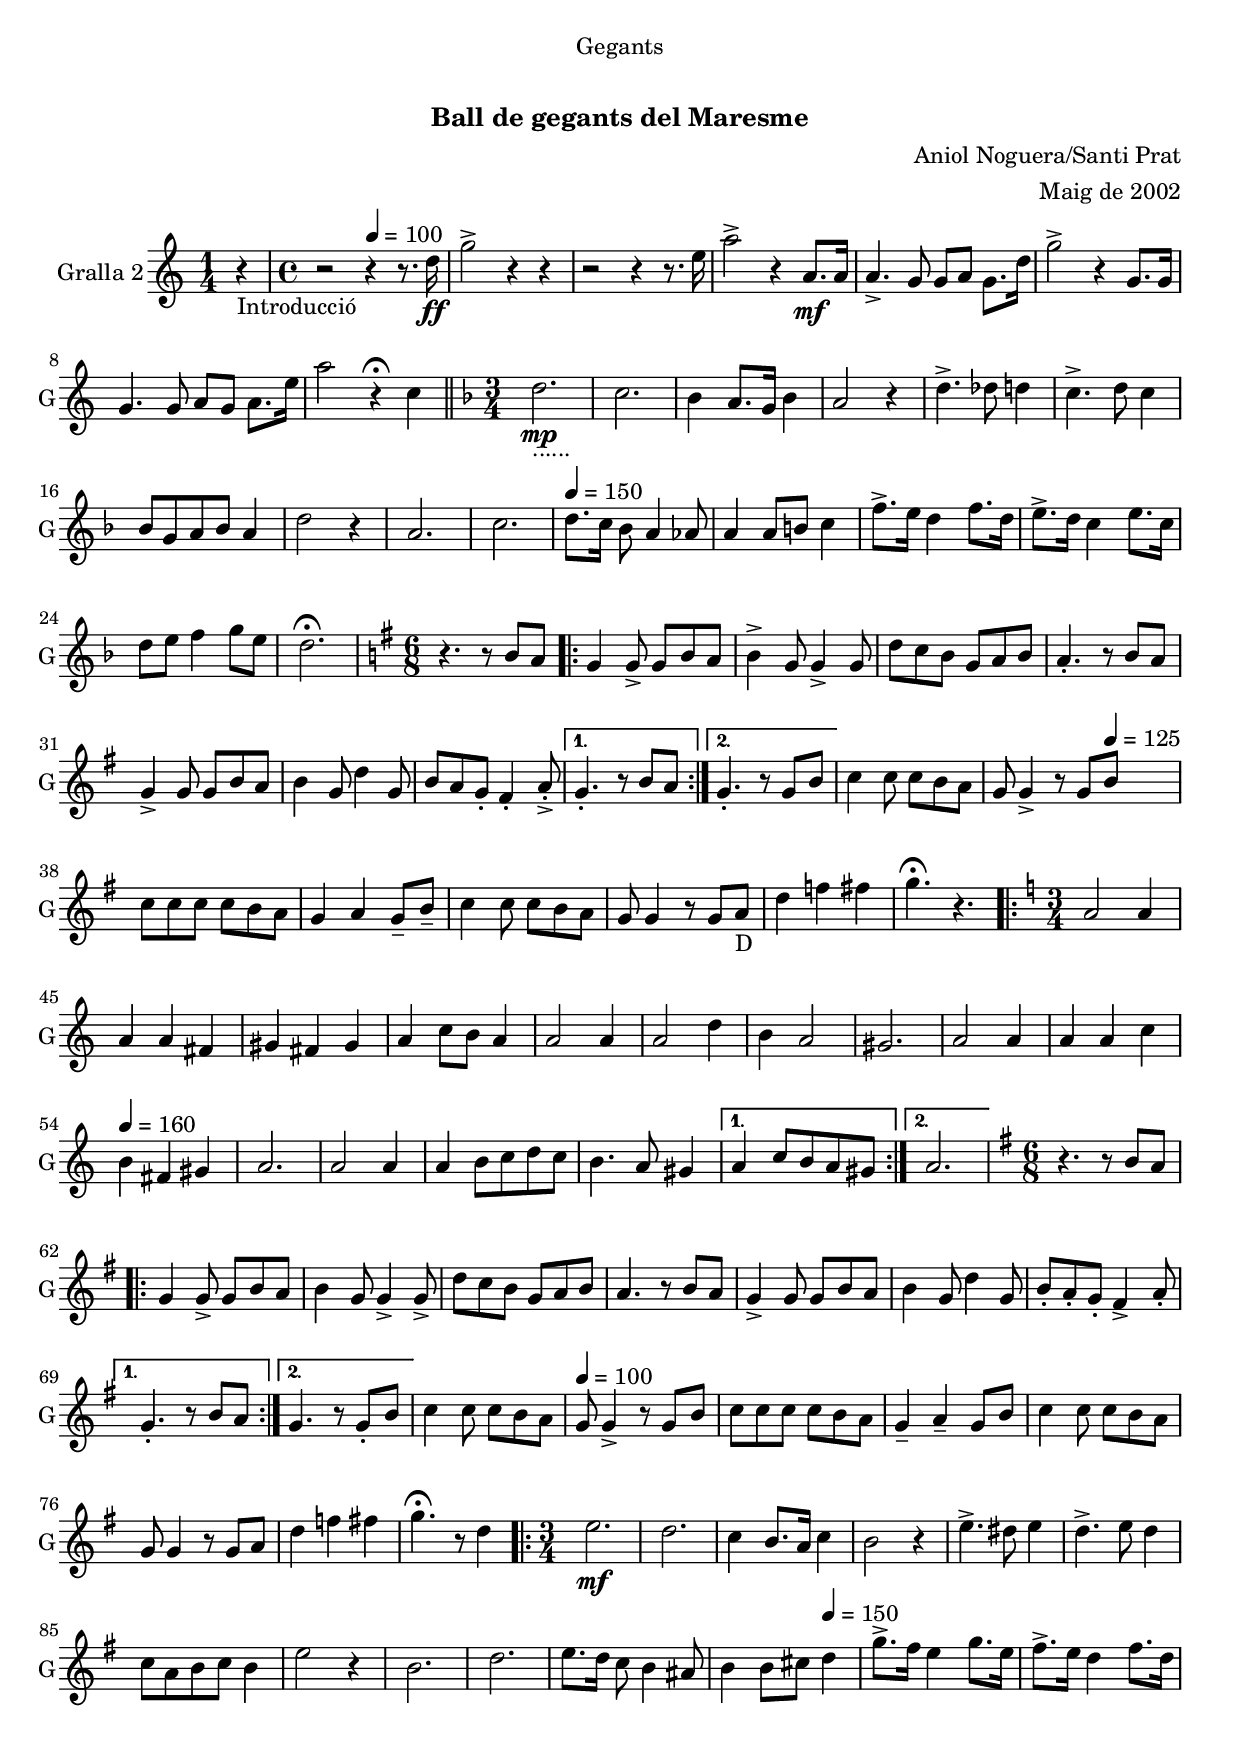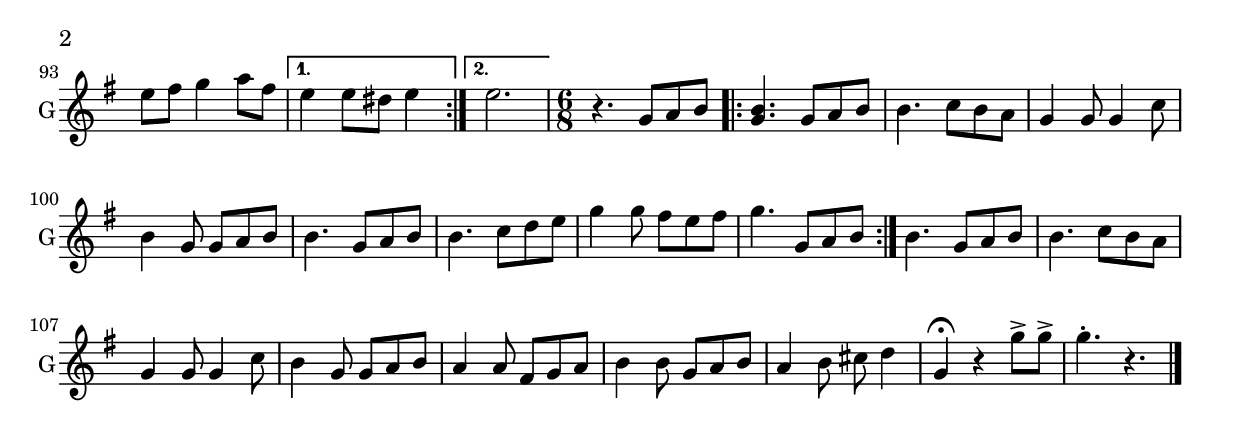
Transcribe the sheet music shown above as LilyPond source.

\version "2.22.1"

\header {
  dedication="Gegants"
  title="   "
  subtitle="Ball de gegants del Maresme"
  subsubtitle=""
  poet=""
  meter=""
  piece=""
  composer="Aniol Noguera/Santi Prat"
  arranger="Maig de 2002"
  opus=""
  instrument=""
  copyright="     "
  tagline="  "
}

liniaroAa =
\relative d''
{
  \clef treble
  \key c \major
  \time 1/4
  r4 _"Introducció"  |
  \time 4/4   r2 \tempo 4 = 100 r4 r8. d16 \ff  |
  g2 -> r4 r  |
  r2 r4 r8. e16  |
  %05
  a2 -> r4 a,8. \mf a16  |
  a4. -> g8 g a g8. d'16  |
  g2 -> r4 g,8. g16  |
  g4. g8 a g a8. e'16  |
  a2 r4 \fermata c,  \bar "||"
  %10
  \key f \major   \time 3/4   d2. _"......" \mp  |
  c2.  |
  bes4 a8. g16 bes4  |
  a2 r4  |
  d4. -> des8 d4  |
  %15
  c4. -> d8 c4  |
  bes8 g a bes a4  |
  d2 r4  |
  a2.  |
  c2. \tempo 4 = 150  |
  %20
  d8. c16 bes8 a4 aes8  |
  a4 a8 b c4  |
  f8. -> e16 d4 f8. d16  |
  e8. -> d16 c4 e8. c16  |
  d8 e f4 g8 e  |
  %25
  d2. \fermata  |
  \key g \major   \time 6/8   r4. r8 b a  |
  \repeat volta 2 { g4  g8 -> g b a  |
  b4 -> g8 g4 -> g8  |
  d'8 c b g a b  |
  %30
  a4. -. r8 b a  |
  g4 -> g8 g b a  |
  b4 g8 d'4 g,8  |
  b8 a g -. fis4 -. a8 -. -> -. }
  \alternative { { g4. -. r8 b a }
  %35
  { g4. -. r8 g b } }
  c4 c8 c b a  |
  g8 g4 -> r8 g \tempo 4 = 125 b  |
  c8 c c c b a  |
  g4 a g8 -- b --  |
  %40
  c4 c8 c b a  |
  g8 g4 r8 g a _"D"  |
  d4 f fis  |
  g4. \fermata r  |
  \key c \major   \time 3/4   \repeat volta 2 { a,2 a4   |
  %45
  a4 a fis  |
  gis4 fis gis  |
  a4 c8 b a4  |
  a2 a4  |
  a2 d4  |
  %50
  b4 a2  |
  gis2.  |
  a2 a4  |
  a4 a c \tempo 4 = 160  |
  b4 fis gis  |
  %55
  a2.  |
  a2 a4  |
  a4 b8 c d c  |
  b4. a8 gis4 }
  \alternative { { a4 c8 b a gis }
  %60
  { a2. } }
  \key g \major   \time 6/8   r4. r8 b a  |
  \repeat volta 2 { g4  g8 -> g b a  |
  b4 g8 g4 -> g8 ->  |
  d'8 c b g a b  |
  %65
  a4. r8 b a  |
  g4 -> g8 g b a  |
  b4 g8 d'4 g,8  |
  b8 -. a -. g -. fis4 -> a8 -. }
  \alternative { { g4. -. r8 b a }
  %70
  { g4. r8 g -. b  } }
  c4 c8 c b a \tempo 4 = 100  |
  g8 g4 -> r8 g b  |
  c8 c c c b a  |
  g4 -- a -- g8 b  |
  %75
  c4 c8 c b a  |
  g8 g4 r8 g a  |
  d4 f fis  |
  g4. \fermata r8 d4  |
  \time 3/4   \repeat volta 2 { e2.  \mf  |
  %80
  d2.  |
  c4 b8. a16 c4  |
  b2 r4  |
  e4. -> dis8 e4  |
  d4. -> e8 d4  |
  %85
  c8 a b c b4  |
  e2 r4  |
  b2.  |
  d2.  |
  e8. d16 c8 b4 ais8  |
  %90
  b4 b8 cis \tempo 4 = 150 d4  |
  g8. -> fis16 e4 g8. e16  |
  fis8. -> e16 d4 fis8. d16  |
  e8 fis g4 a8 fis }
  \alternative { { e4 e8 dis e4 }
  %95
  { e2. } }
  \time 6/8   r4. g,8 a b  |
  \repeat volta 2 { <g b>4. g8  a b  |
  b4. c8 b a  |
  g4 g8 g4 c8  |
  %100
  b4 g8 g a b  |
  b4. g8 a b  |
  b4. c8 d e  |
  g4 g8 fis e fis  |
  g4. g,8 a b  | }
  %105
  b4. g8 a b  |
  b4. c8 b a  |
  g4 g8 g4 c8  |
  b4 g8 g a b  |
  a4 a8 fis g a  |
  %110
  b4 b8 g a b  |
  a4 b8 cis d4  |
  g,4 \fermata r g'8 -> g ->  |
  g4. -. r  \bar "|."
}

\score {
  \new StaffGroup {
    \override Score.RehearsalMark #'self-alignment-X = #LEFT
    <<
      \new Staff \with {instrumentName = #"Gralla 2" shortInstrumentName = #"G"} \liniaroAa
    >>
  }
  \layout {}
}
\score { \unfoldRepeats
  \new StaffGroup {
    \override Score.RehearsalMark #'self-alignment-X = #LEFT
    <<
      \new Staff \with {instrumentName = #"Gralla 2" shortInstrumentName = #"G"} \liniaroAa
    >>
  }
  \midi {
    \set Staff.midiInstrument = "oboe"
    \set DrumStaff.midiInstrument = "drums"
  }
}
